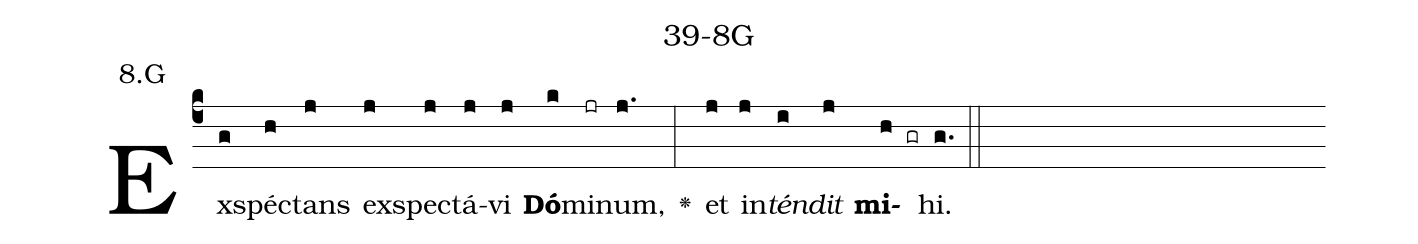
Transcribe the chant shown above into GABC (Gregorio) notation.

name: 39-8G;
annotation: 8.G;
%%
(c4)Ex(g)spéc(h)tans(j) ex(j)spec(j)tá(j)vi(j) <b>Dó</b>(k)mi(jr)num,(j.) <v>\greheightstar</v>(:) et(j) in(j)<i>tén</i>(i)<i>dit</i>(j) <b>mi</b>(h gr)hi.(g.) (::)


%E(j) u(j) o(i) u(j) a(h) e.(g.) (::)
